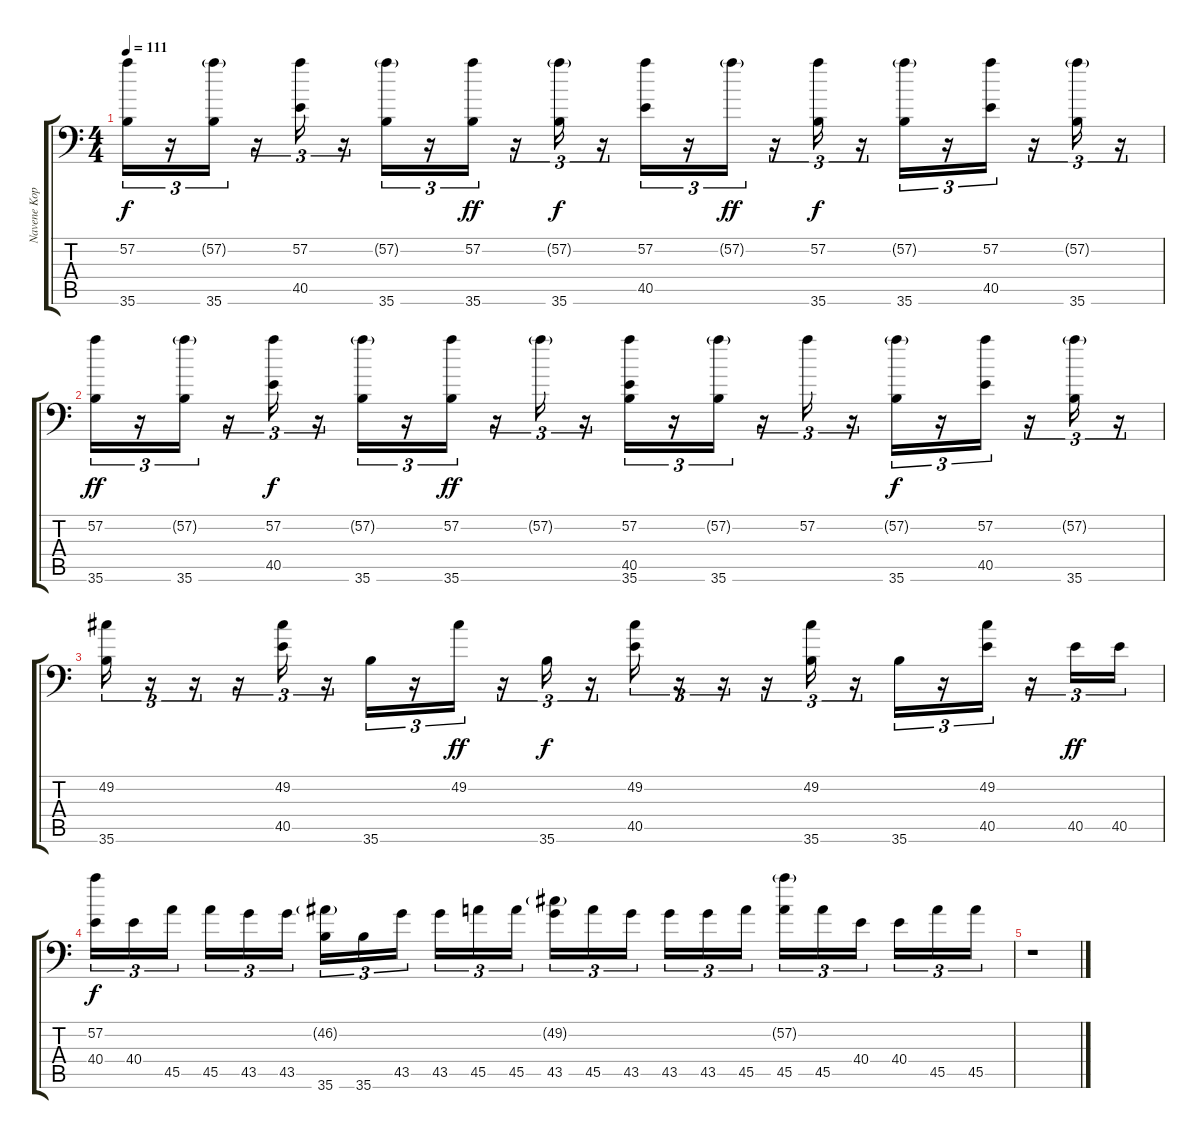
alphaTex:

\track ("Navene Koperweis" "Navene Kop") {instrument acousticgrandpiano}
\staff {score tabs}
\tuning (C-1 C-1 C-1 C-1 C-1 C-1) {hide}
\ts (4 4)
\tempo 111
\clef f4
\ks c
(57.2 35.6).16{tu (3 2) dy f} r.16{tu (3 2)} (57.2{g} 35.6).16{tu (3 2)} r.16{tu (3 2)} (57.2 40.5).16{tu (3 2)} r.16{tu (3 2)} (57.2{g} 35.6).16{tu (3 2)} r.16{tu (3 2)} (57.2 35.6).16{tu (3 2) dy ff} r.16{tu (3 2)} (57.2{g} 35.6).16{tu (3 2) dy f} r.16{tu (3 2)} (57.2 40.5).16{tu (3 2)} r.16{tu (3 2)} 57.2{g}.16{tu (3 2) dy ff} r.16{tu (3 2)} (57.2 35.6).16{tu (3 2) dy f} r.16{tu (3 2)} (57.2{g} 35.6).16{tu (3 2)} r.16{tu (3 2)} (57.2 40.5).16{tu (3 2)} r.16{tu (3 2)} (57.2{g} 35.6).16{tu (3 2)} r.16{tu (3 2)} |
(57.2 35.6).16{tu (3 2) dy ff} r.16{tu (3 2)} (57.2{g} 35.6).16{tu (3 2)} r.16{tu (3 2)} (57.2 40.5).16{tu (3 2) dy f} r.16{tu (3 2)} (57.2{g} 35.6).16{tu (3 2)} r.16{tu (3 2)} (57.2 35.6).16{tu (3 2) dy ff} r.16{tu (3 2)} 57.2{g}.16{tu (3 2)} r.16{tu (3 2)} (57.2 40.5 35.6).16{tu (3 2)} r.16{tu (3 2)} (57.2{g} 35.6).16{tu (3 2)} r.16{tu (3 2)} 57.2.16{tu (3 2)} r.16{tu (3 2)} (57.2{g} 35.6).16{tu (3 2) dy f} r.16{tu (3 2)} (57.2 40.5).16{tu (3 2)} r.16{tu (3 2)} (57.2{g} 35.6).16{tu (3 2)} r.16{tu (3 2)} |
(49.2 35.6).16{tu (3 2)} r.16{tu (3 2)} r.16{tu (3 2)} r.16{tu (3 2)} (49.2 40.5).16{tu (3 2)} r.16{tu (3 2)} 35.6.16{tu (3 2)} r.16{tu (3 2)} 49.2.16{tu (3 2) dy ff} r.16{tu (3 2)} 35.6.16{tu (3 2) dy f} r.16{tu (3 2)} (49.2 40.5).16{tu (3 2)} r.16{tu (3 2)} r.16{tu (3 2)} r.16{tu (3 2)} (49.2 35.6).16{tu (3 2)} r.16{tu (3 2)} 35.6.16{tu (3 2)} r.16{tu (3 2)} (49.2 40.5).16{tu (3 2)} r.16{tu (3 2)} 40.5.16{tu (3 2) dy ff} 40.5.16{tu (3 2)} |
(57.2 40.4).16{tu (3 2) dy f} 40.4.16{tu (3 2)} 45.5.16{tu (3 2)} 45.5.16{tu (3 2)} 43.5.16{tu (3 2)} 43.5.16{tu (3 2)} (46.2{g} 35.6).16{tu (3 2)} 35.6.16{tu (3 2)} 43.5.16{tu (3 2)} 43.5.16{tu (3 2)} 45.5.16{tu (3 2)} 45.5.16{tu (3 2)} (49.2{g} 43.5).16{tu (3 2)} 45.5.16{tu (3 2)} 43.5.16{tu (3 2)} 43.5.16{tu (3 2)} 43.5.16{tu (3 2)} 45.5.16{tu (3 2)} (57.2{g} 45.5).16{tu (3 2)} 45.5.16{tu (3 2)} 40.4.16{tu (3 2)} 40.4.16{tu (3 2)} 45.5.16{tu (3 2)} 45.5.16{tu (3 2)} |
r.1
